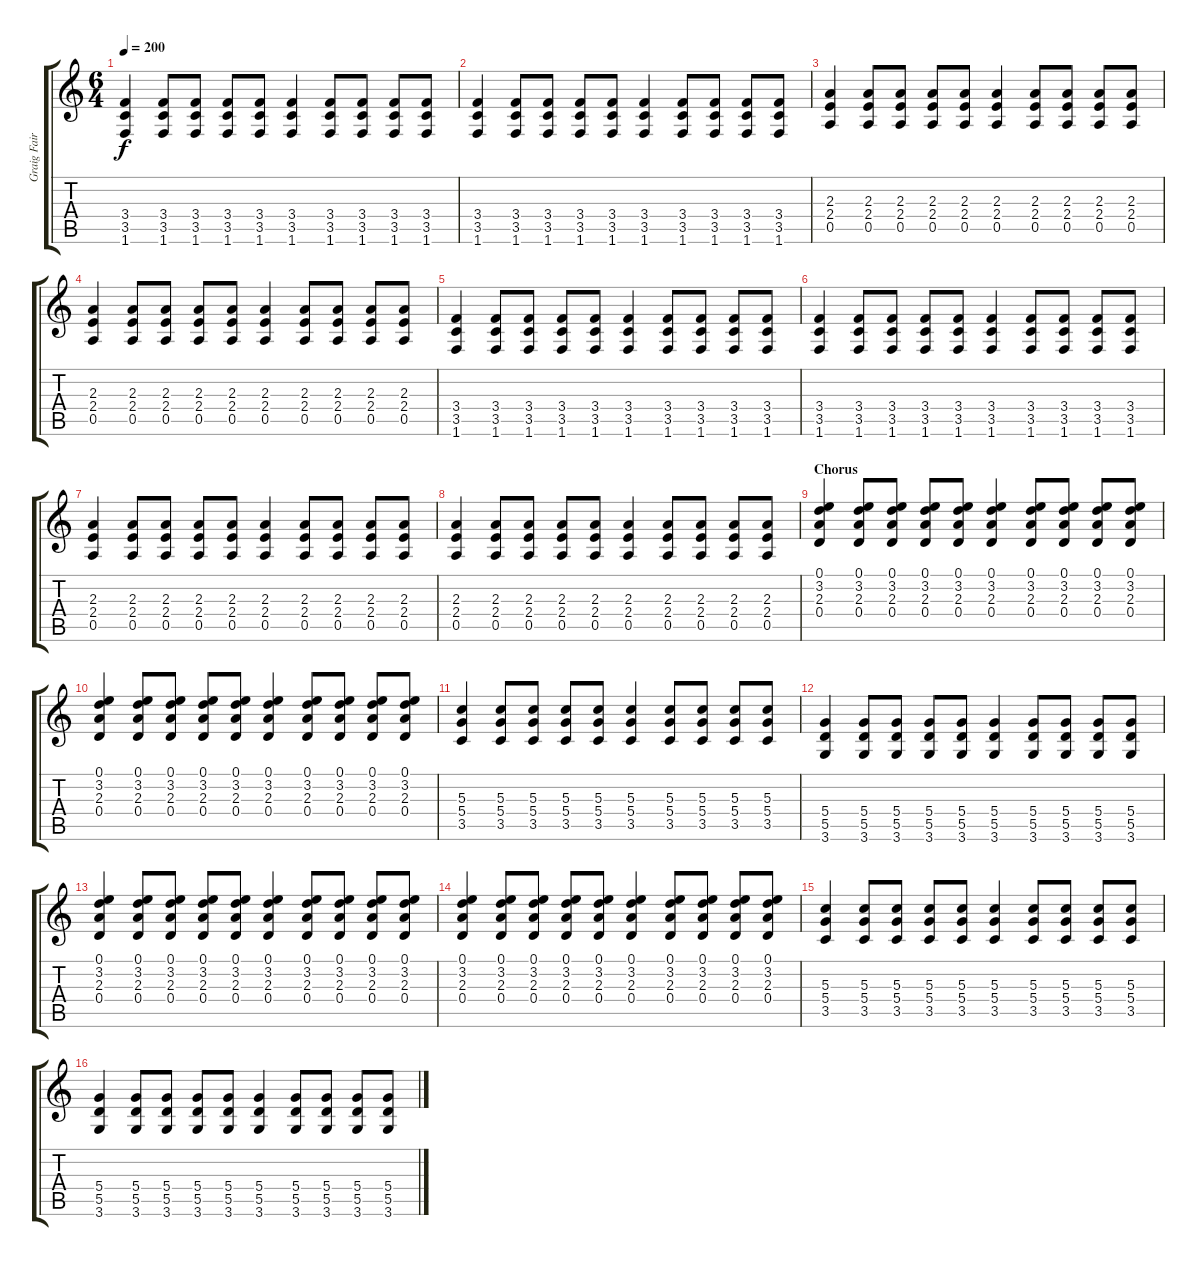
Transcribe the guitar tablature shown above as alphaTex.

\track ("Graig Fairbaugh - Guitar 2" "Graig Fair") {instrument acousticguitarsteel}
\staff {score tabs}
\tuning (E4 B3 G3 D3 A2 E2) {hide}
\ts (6 4)
\tempo 200
\clef g2
\ks c
(3.4 3.5 1.6).4{dy f} (3.4 3.5 1.6).8 (3.4 3.5 1.6).8 (3.4 3.5 1.6).8 (3.4 3.5 1.6).8 (3.4 3.5 1.6).4 (3.4 3.5 1.6).8 (3.4 3.5 1.6).8 (3.4 3.5 1.6).8 (3.4 3.5 1.6).8 |
(3.4 3.5 1.6).4 (3.4 3.5 1.6).8 (3.4 3.5 1.6).8 (3.4 3.5 1.6).8 (3.4 3.5 1.6).8 (3.4 3.5 1.6).4 (3.4 3.5 1.6).8 (3.4 3.5 1.6).8 (3.4 3.5 1.6).8 (3.4 3.5 1.6).8 |
(2.3 2.4 0.5).4 (2.3 2.4 0.5).8 (2.3 2.4 0.5).8 (2.3 2.4 0.5).8 (2.3 2.4 0.5).8 (2.3 2.4 0.5).4 (2.3 2.4 0.5).8 (2.3 2.4 0.5).8 (2.3 2.4 0.5).8 (2.3 2.4 0.5).8 |
(2.3 2.4 0.5).4 (2.3 2.4 0.5).8 (2.3 2.4 0.5).8 (2.3 2.4 0.5).8 (2.3 2.4 0.5).8 (2.3 2.4 0.5).4 (2.3 2.4 0.5).8 (2.3 2.4 0.5).8 (2.3 2.4 0.5).8 (2.3 2.4 0.5).8 |
(3.4 3.5 1.6).4 (3.4 3.5 1.6).8 (3.4 3.5 1.6).8 (3.4 3.5 1.6).8 (3.4 3.5 1.6).8 (3.4 3.5 1.6).4 (3.4 3.5 1.6).8 (3.4 3.5 1.6).8 (3.4 3.5 1.6).8 (3.4 3.5 1.6).8 |
(3.4 3.5 1.6).4 (3.4 3.5 1.6).8 (3.4 3.5 1.6).8 (3.4 3.5 1.6).8 (3.4 3.5 1.6).8 (3.4 3.5 1.6).4 (3.4 3.5 1.6).8 (3.4 3.5 1.6).8 (3.4 3.5 1.6).8 (3.4 3.5 1.6).8 |
(2.3 2.4 0.5).4 (2.3 2.4 0.5).8 (2.3 2.4 0.5).8 (2.3 2.4 0.5).8 (2.3 2.4 0.5).8 (2.3 2.4 0.5).4 (2.3 2.4 0.5).8 (2.3 2.4 0.5).8 (2.3 2.4 0.5).8 (2.3 2.4 0.5).8 |
(2.3 2.4 0.5).4 (2.3 2.4 0.5).8 (2.3 2.4 0.5).8 (2.3 2.4 0.5).8 (2.3 2.4 0.5).8 (2.3 2.4 0.5).4 (2.3 2.4 0.5).8 (2.3 2.4 0.5).8 (2.3 2.4 0.5).8 (2.3 2.4 0.5).8 |
\section ("" "Chorus")
(0.1 3.2 2.3 0.4).4{volume 13} (0.1 3.2 2.3 0.4).8 (0.1 3.2 2.3 0.4).8 (0.1 3.2 2.3 0.4).8 (0.1 3.2 2.3 0.4).8 (0.1 3.2 2.3 0.4).4 (0.1 3.2 2.3 0.4).8 (0.1 3.2 2.3 0.4).8 (0.1 3.2 2.3 0.4).8 (0.1 3.2 2.3 0.4).8 |
(0.1 3.2 2.3 0.4).4 (0.1 3.2 2.3 0.4).8 (0.1 3.2 2.3 0.4).8 (0.1 3.2 2.3 0.4).8 (0.1 3.2 2.3 0.4).8 (0.1 3.2 2.3 0.4).4 (0.1 3.2 2.3 0.4).8 (0.1 3.2 2.3 0.4).8 (0.1 3.2 2.3 0.4).8 (0.1 3.2 2.3 0.4).8 |
(5.3 5.4 3.5).4 (5.3 5.4 3.5).8 (5.3 5.4 3.5).8 (5.3 5.4 3.5).8 (5.3 5.4 3.5).8 (5.3 5.4 3.5).4 (5.3 5.4 3.5).8 (5.3 5.4 3.5).8 (5.3 5.4 3.5).8 (5.3 5.4 3.5).8 |
(5.4 5.5 3.6).4 (5.4 5.5 3.6).8 (5.4 5.5 3.6).8 (5.4 5.5 3.6).8 (5.4 5.5 3.6).8 (5.4 5.5 3.6).4 (5.4 5.5 3.6).8 (5.4 5.5 3.6).8 (5.4 5.5 3.6).8 (5.4 5.5 3.6).8 |
(0.1 3.2 2.3 0.4).4 (0.1 3.2 2.3 0.4).8 (0.1 3.2 2.3 0.4).8 (0.1 3.2 2.3 0.4).8 (0.1 3.2 2.3 0.4).8 (0.1 3.2 2.3 0.4).4 (0.1 3.2 2.3 0.4).8 (0.1 3.2 2.3 0.4).8 (0.1 3.2 2.3 0.4).8 (0.1 3.2 2.3 0.4).8 |
(0.1 3.2 2.3 0.4).4 (0.1 3.2 2.3 0.4).8 (0.1 3.2 2.3 0.4).8 (0.1 3.2 2.3 0.4).8 (0.1 3.2 2.3 0.4).8 (0.1 3.2 2.3 0.4).4 (0.1 3.2 2.3 0.4).8 (0.1 3.2 2.3 0.4).8 (0.1 3.2 2.3 0.4).8 (0.1 3.2 2.3 0.4).8 |
(5.3 5.4 3.5).4 (5.3 5.4 3.5).8 (5.3 5.4 3.5).8 (5.3 5.4 3.5).8 (5.3 5.4 3.5).8 (5.3 5.4 3.5).4 (5.3 5.4 3.5).8 (5.3 5.4 3.5).8 (5.3 5.4 3.5).8 (5.3 5.4 3.5).8 |
(5.4 5.5 3.6).4 (5.4 5.5 3.6).8 (5.4 5.5 3.6).8 (5.4 5.5 3.6).8 (5.4 5.5 3.6).8 (5.4 5.5 3.6).4 (5.4 5.5 3.6).8 (5.4 5.5 3.6).8 (5.4 5.5 3.6).8 (5.4 5.5 3.6).8
